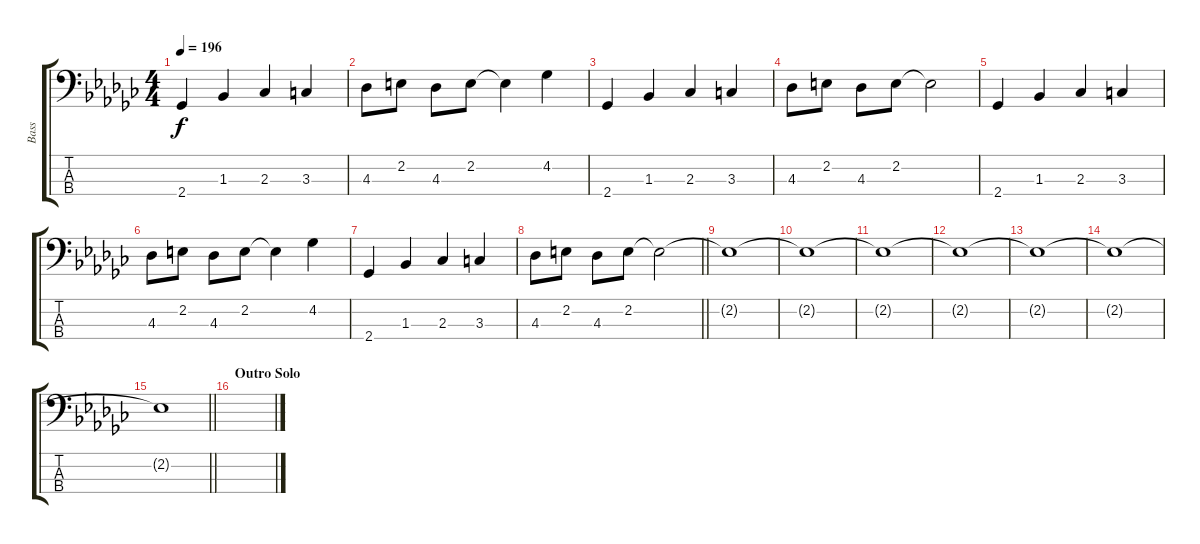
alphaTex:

\track ("Bass" "Bass") {instrument electricbassfinger}
\staff {score tabs}
\tuning (G2 D2 A1 E1) {hide}
\ts (4 4)
\tempo 196
\clef f4
\ks gb
2.4.4{dy f} 1.3.4 2.3.4 3.3.4 |
4.3.8 2.2.8 4.3.8 2.2.8 2.2{t}.4 4.2.4 |
2.4.4 1.3.4 2.3.4 3.3.4 |
4.3.8 2.2.8 4.3.8 2.2.8 2.2{t}.2 |
2.4.4 1.3.4 2.3.4 3.3.4 |
4.3.8 2.2.8 4.3.8 2.2.8 2.2{t}.4 4.2.4 |
2.4.4 1.3.4 2.3.4 3.3.4 |
\barLineRight lightlight
4.3.8 2.2.8 4.3.8 2.2.8 2.2{t}.2 |
2.2{t}.1 |
2.2{t}.1 |
2.2{t}.1 |
2.2{t}.1 |
2.2{t}.1 |
2.2{t}.1 |
\barLineRight lightlight
2.2{t}.1 |
\section ("" "Outro Solo")
